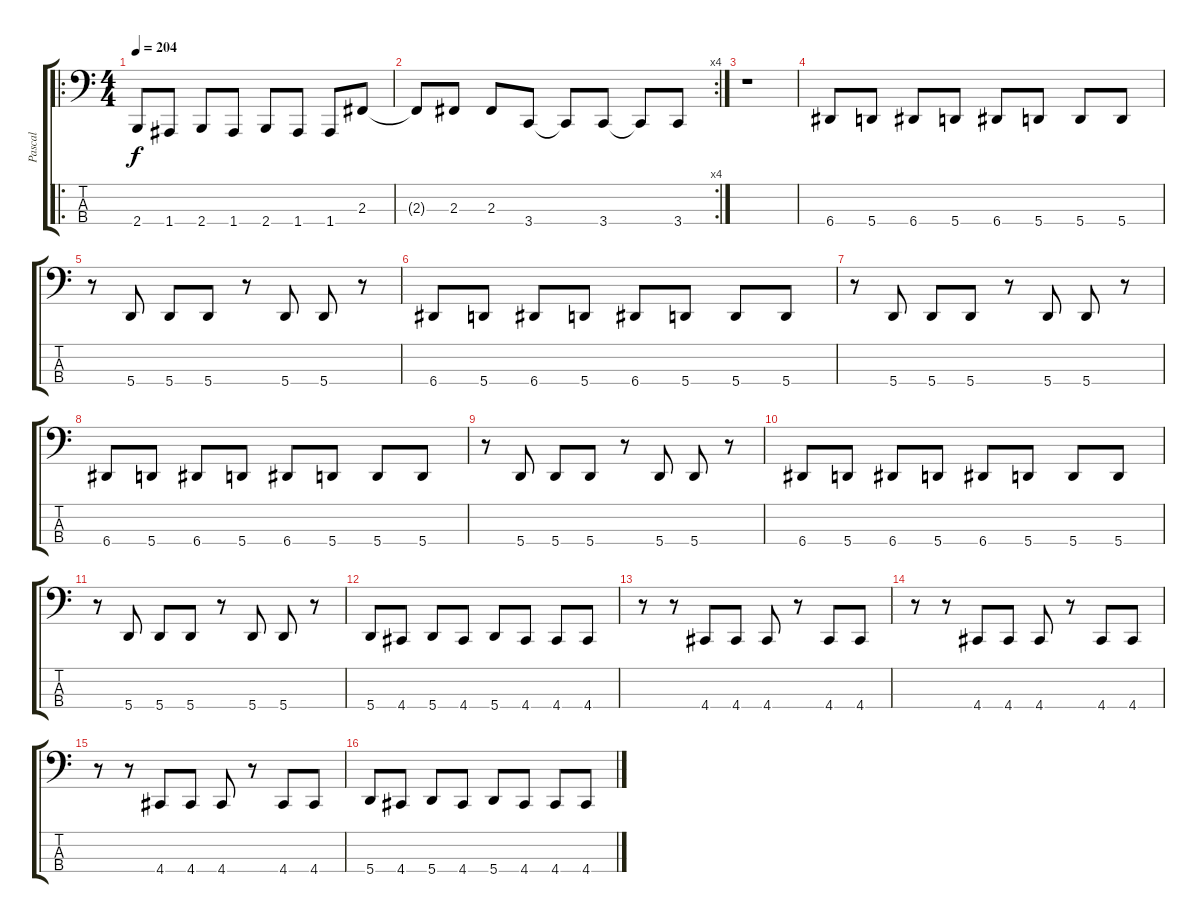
\track ("Pascal" "Pascal") {instrument electricbasspick}
\staff {score tabs}
\tuning (D2 A1 E1 A0) {hide}
\ro
\ts (4 4)
\tempo 204
\clef f4
\ks c
2.4.8{dy f instrument electricbasspick} 1.4.8 2.4.8 1.4.8 2.4.8 1.4.8 1.4.8 2.3.8 |
\rc 4
2.3{t}.8 2.3.8 2.3.8 3.4.8 3.4{t}.8 3.4.8 3.4{t}.8 3.4.8 |
r.1 |
6.4.8 5.4.8 6.4.8 5.4.8 6.4.8 5.4.8 5.4.8 5.4.8 |
r.8 5.4.8 5.4.8 5.4.8 r.8 5.4.8 5.4.8 r.8 |
6.4.8 5.4.8 6.4.8 5.4.8 6.4.8 5.4.8 5.4.8 5.4.8 |
r.8 5.4.8 5.4.8 5.4.8 r.8 5.4.8 5.4.8 r.8 |
6.4.8 5.4.8 6.4.8 5.4.8 6.4.8 5.4.8 5.4.8 5.4.8 |
r.8 5.4.8 5.4.8 5.4.8 r.8 5.4.8 5.4.8 r.8 |
6.4.8 5.4.8 6.4.8 5.4.8 6.4.8 5.4.8 5.4.8 5.4.8 |
r.8 5.4.8 5.4.8 5.4.8 r.8 5.4.8 5.4.8 r.8 |
5.4.8 4.4.8 5.4.8 4.4.8 5.4.8 4.4.8 4.4.8 4.4.8 |
r.8 r.8 4.4.8 4.4.8 4.4.8 r.8 4.4.8 4.4.8 |
r.8 r.8 4.4.8 4.4.8 4.4.8 r.8 4.4.8 4.4.8 |
r.8 r.8 4.4.8 4.4.8 4.4.8 r.8 4.4.8 4.4.8 |
5.4.8 4.4.8 5.4.8 4.4.8 5.4.8 4.4.8 4.4.8 4.4.8
